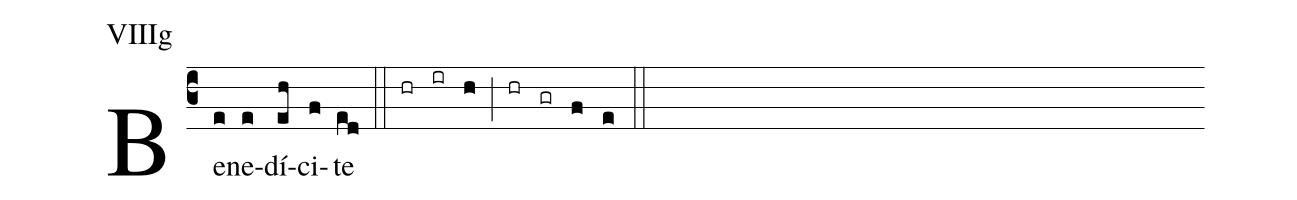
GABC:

annotation: VIIIg;
%%
(c3) Be(e)ne(e)dí(eh)ci(f)te(ed) (::) (hr)(ir)(h)(;)(hr)(gr)(f)(e)(::)
